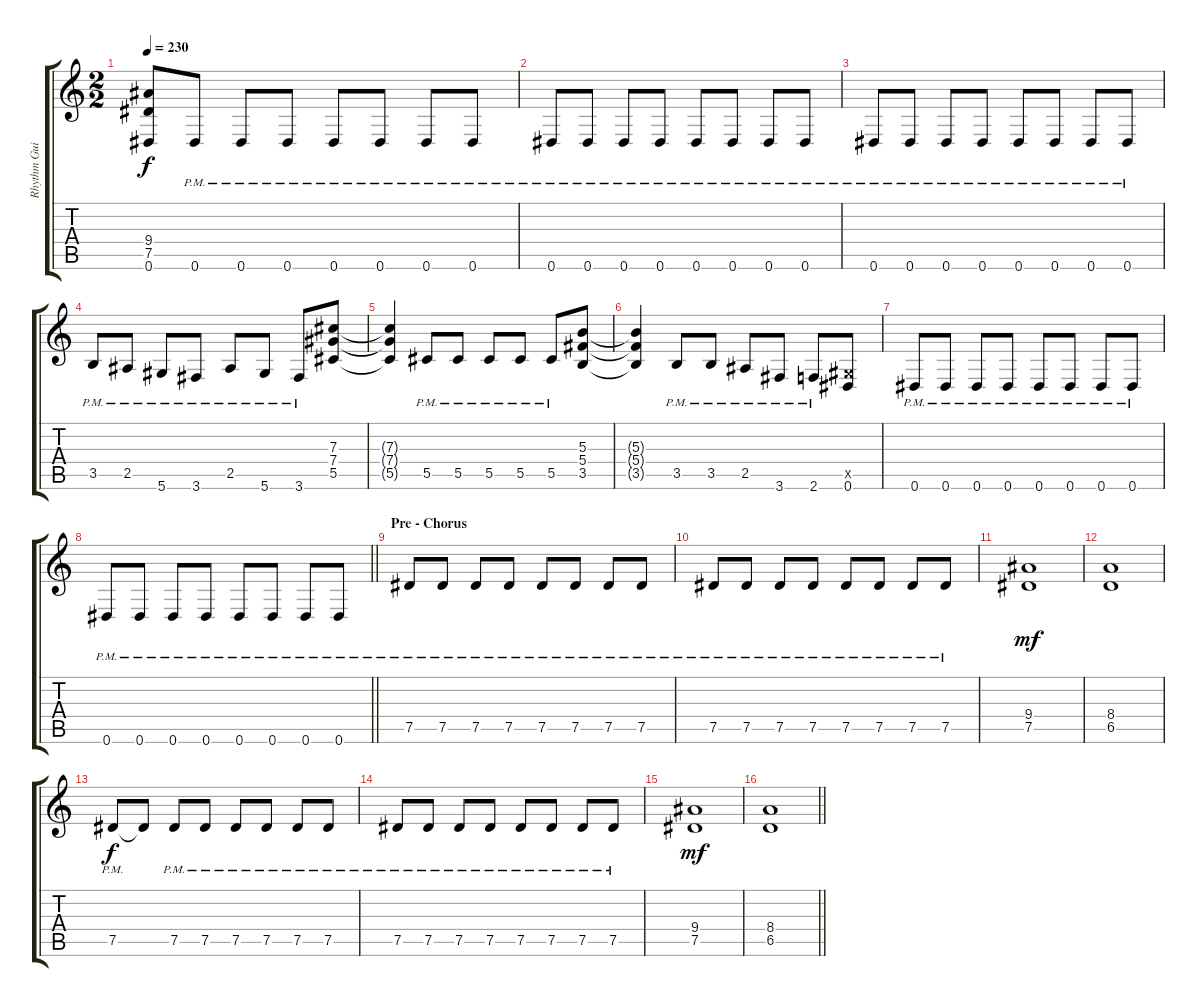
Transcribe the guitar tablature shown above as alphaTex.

\track ("Rhythm Guitar (Malmsteen)" "Rhythm Gui") {instrument distortionguitar}
\staff {score tabs}
\tuning (Eb4 Bb3 Gb3 Db3 Ab2 Eb2) {hide}
\ts (2 2)
\tempo 230
\clef g2
\ks c
(9.4{t} 7.5{t} 0.6{t}).8{dy f} 0.6{pm}.8 0.6{pm}.8 0.6{pm}.8 0.6{pm}.8 0.6{pm}.8 0.6{pm}.8 0.6{pm}.8 |
0.6{pm}.8 0.6{pm}.8 0.6{pm}.8 0.6{pm}.8 0.6{pm}.8 0.6{pm}.8 0.6{pm}.8 0.6{pm}.8 |
0.6{pm}.8 0.6{pm}.8 0.6{pm}.8 0.6{pm}.8 0.6{pm}.8 0.6{pm}.8 0.6{pm}.8 0.6{pm}.8 |
3.5{pm}.8 2.5{pm}.8 5.6{pm}.8 3.6{pm}.8 2.5{pm}.8 5.6{pm}.8 3.6{pm}.8 (7.3 7.4 5.5).8 |
(7.3{t} 7.4{t} 5.5{t}).4 5.5{pm}.8 5.5{pm}.8 5.5{pm}.8 5.5{pm}.8 5.5{pm}.8 (5.3 5.4 3.5).8 |
(5.3{t} 5.4{t} 3.5{t}).4 3.5{pm}.8 3.5{pm}.8 2.5{pm}.8 3.6{pm}.8 2.6{pm}.8 (0.5{x} 0.6).8 |
0.6{pm}.8 0.6{pm}.8 0.6{pm}.8 0.6{pm}.8 0.6{pm}.8 0.6{pm}.8 0.6{pm}.8 0.6{pm}.8 |
\barLineRight lightlight
0.6{pm}.8 0.6{pm}.8 0.6{pm}.8 0.6{pm}.8 0.6{pm}.8 0.6{pm}.8 0.6{pm}.8 0.6{pm}.8 |
\section ("" "Pre - Chorus")
7.5{pm}.8 7.5{pm}.8 7.5{pm}.8 7.5{pm}.8 7.5{pm}.8 7.5{pm}.8 7.5{pm}.8 7.5{pm}.8 |
7.5{pm}.8 7.5{pm}.8 7.5{pm}.8 7.5{pm}.8 7.5{pm}.8 7.5{pm}.8 7.5{pm}.8 7.5{pm}.8 |
(9.4 7.5).1{dy mf} |
(8.4 6.5).1 |
7.5{pm}.8{dy f} 7.5{t}.8 7.5{pm}.8 7.5{pm}.8 7.5{pm}.8 7.5{pm}.8 7.5{pm}.8 7.5{pm}.8 |
7.5{pm}.8 7.5{pm}.8 7.5{pm}.8 7.5{pm}.8 7.5{pm}.8 7.5{pm}.8 7.5{pm}.8 7.5{pm}.8 |
(9.4 7.5).1{dy mf} |
\barLineRight lightlight
(8.4 6.5).1
